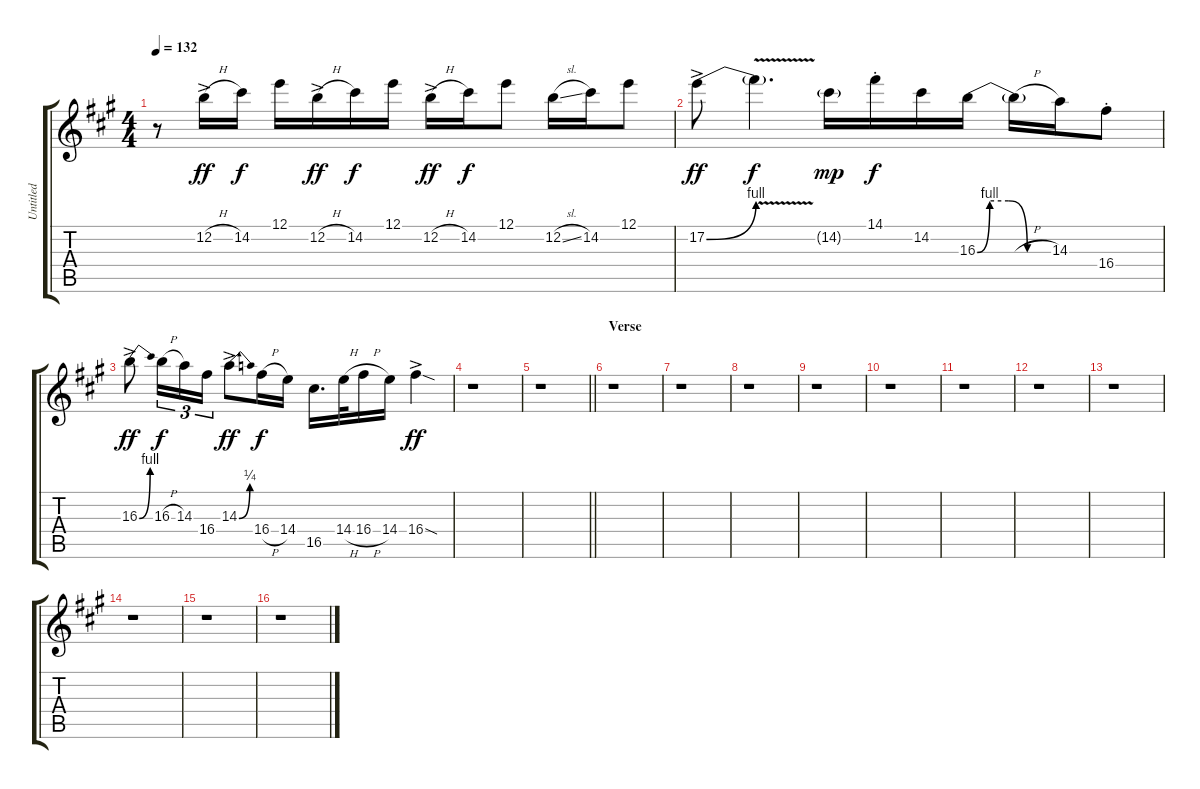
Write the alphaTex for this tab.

\track ("Untitled" "Untitled") {instrument distortionguitar}
\staff {score tabs}
\tuning (E4 B3 G3 D3 A2 E2) {hide}
\ts (4 4)
\tempo 132
\clef g2
\ks a
r.8{dy ff} 12.2{h ac}.16 14.2.16{dy f} 12.1.16 12.2{h ac}.16{dy ff} 14.2.16{dy f} 12.1.16 12.2{h ac}.16{dy ff} 14.2.16{dy f} 12.1.8 12.2{sl}.16 14.2.16 12.1.8 |
17.2{be (bend 0 0 60 4) ac}.8{dy ff} 17.2{v t}.4{d dy f} 14.2{g}.16{dy mp} 14.1{st}.16{dy f} 14.2.16 16.3{be (custom 0 0 10 4 25 4 40 0 60 0)}.16 16.3{h t}.16 14.3.16 16.4{st}.8 |
16.3{be (bend 0 0 60 4) ac}.8{dy ff} 16.3{h}.16{tu (3 2) dy f} 14.3.16{tu (3 2)} 16.4.16{tu (3 2)} 14.3{be (bend 0 0 60 1) ac}.8{dy ff} 16.4{h}.16{dy f} 14.4.16 16.5.16{d} 14.4{h}.32 16.4{h}.16 14.4.16 16.4{sod ac}.4{dy ff} |
r.1 |
\barLineRight lightlight
r.1 |
\section ("" "Verse")
r.1 |
r.1 |
r.1 |
r.1 |
r.1 |
r.1 |
r.1 |
r.1 |
r.1 |
r.1 |
r.1
